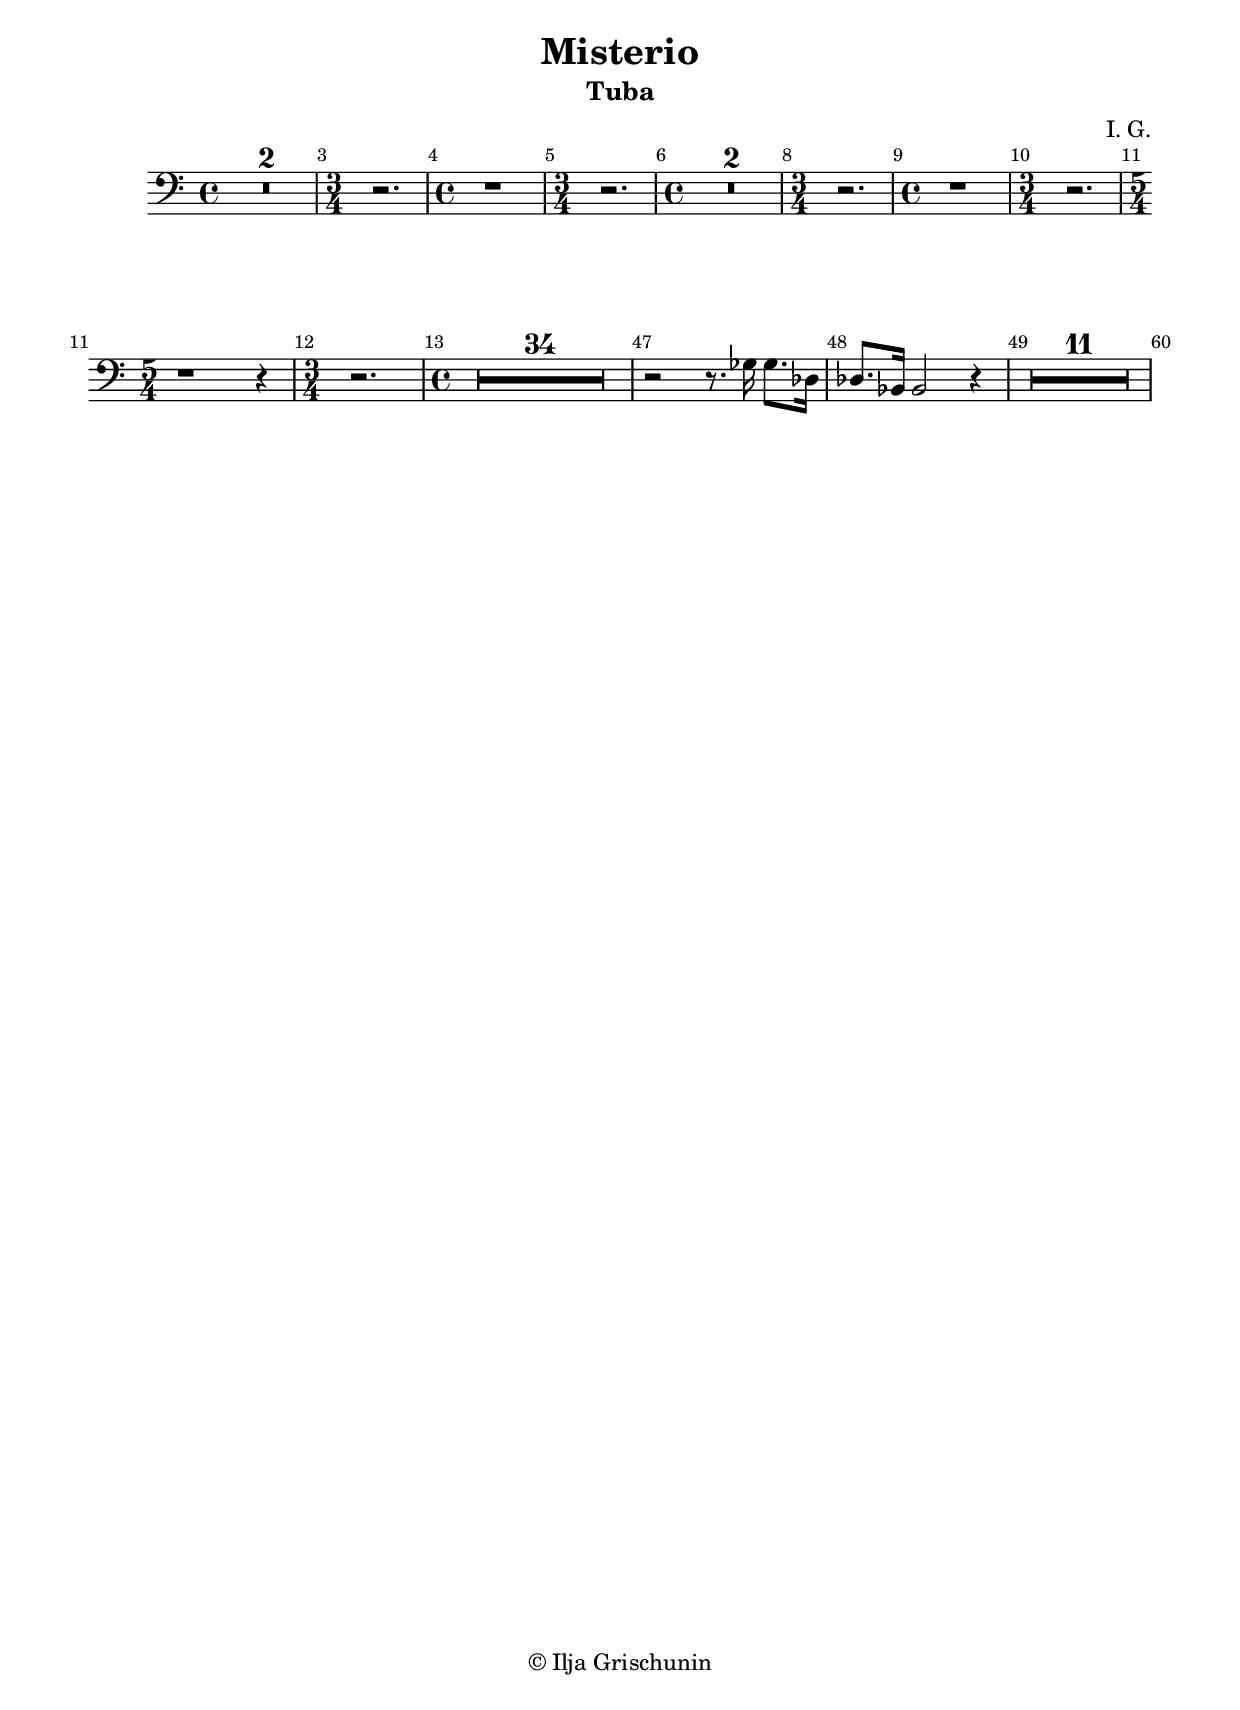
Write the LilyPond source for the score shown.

\version "2.19.15"
%\version "2.18.0"

\language "deutsch"

\header {
  title = "Misterio"
  subtitle = "Tuba"
  meter = ""
  composer = "I. G."
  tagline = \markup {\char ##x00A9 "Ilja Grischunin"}
}

\paper {
  #(set-paper-size "a4")
  top-system-spacing.basic-distance = #15
  top-markup-spacing.basic-distance = #5
  markup-system-spacing.basic-distance = #15
  system-system-spacing.basic-distance = #18
  last-bottom-spacing.basic-distance = #15
  left-margin = 15
  right-margin = 15
  %two-sided = ##t
  %inner-margin = 25
  %outer-margin = 15
}

\layout {
  indent = 10
  \context {
    \Score
    \override BarNumber.break-visibility = ##(#t #t #t)
    %\remove "Bar_number_engraver"
  }
}

\version "2.19.15"
%\version "2.18.0"

\language "deutsch"

tubaMusic = \relative {
  %\clef "bass_8"
  \clef bass
  \set Score.skipBars = ##t
  \time 4/4 R1*2
  \time 3/4 r2.
  \time 4/4 r1
  \time 3/4 r2.
  \time 4/4 R1*2
  \time 3/4 r2.
  \time 4/4 r1
  \time 3/4 r2.
  \time 5/4 r1 r4
  \time 3/4 r2.
  \time 4/4 R1*34 r2 r8. ges16 ges8. des16 des8. b16 b2 r4 R1*11
}


\score {
  \tubaMusic
  %\midi {}
}